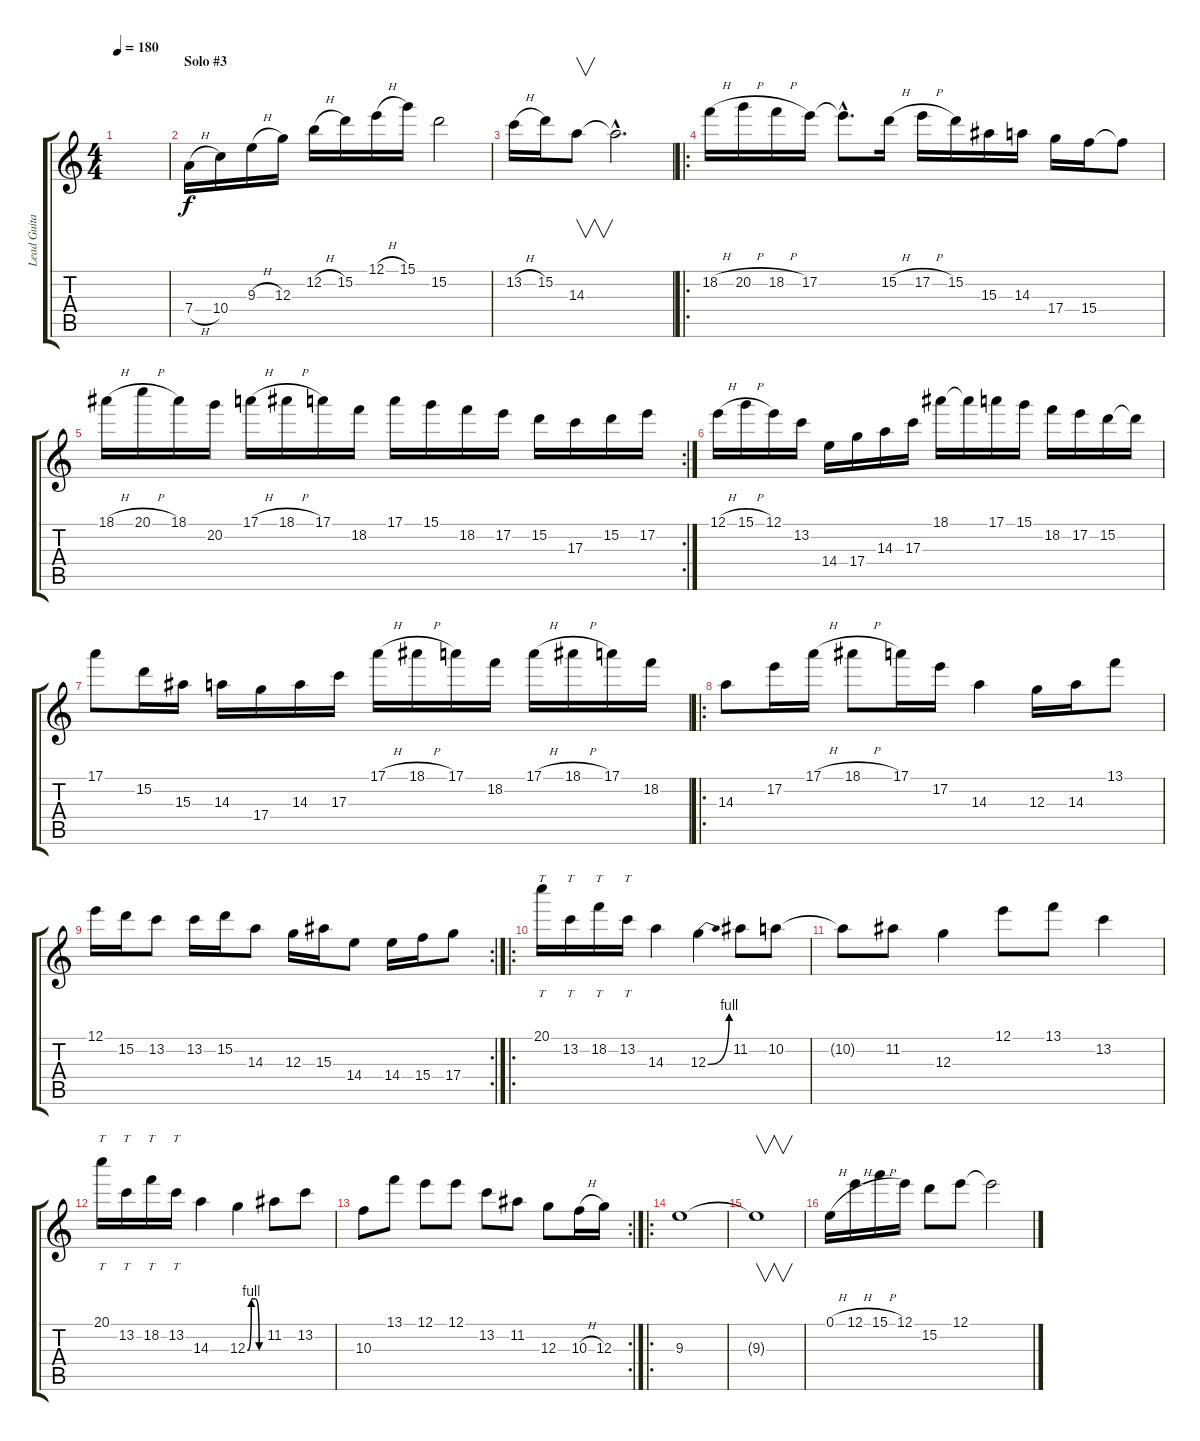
\track ("Lead Guitar " "Lead Guita") {instrument overdrivenguitar}
\staff {score tabs}
\tuning (E4 B3 G3 D3 A2 E2) {hide}
\ts (4 4)
\tempo 180
\clef g2
\ks c
|
\section ("" "Solo #3")
7.4{h}.16 10.4.16 9.3{h}.16 12.3.16 12.2{h}.16 15.2.16 12.1{h}.16 15.1.16 15.2.2 |
13.2{h}.16 15.2.16 14.3.8{v} 14.3{hac t}.2{d} |
\ro
18.2{h}.16 20.2{h}.16 18.2{h}.16 17.2.16 17.2{hac t}.8{d} 15.2{h}.16 17.2{h}.16 15.2.16 15.3.16 14.3.16 17.4.16 15.4.16 15.4{t}.8 |
\rc 2
18.1{h}.16 20.1{h}.16 18.1.16 20.2.16 17.1{h}.16 18.1{h}.16 17.1.16 18.2.16 17.1.16 15.1.16 18.2.16 17.2.16 15.2.16 17.3.16 15.2.16 17.2.16 |
12.1{h}.16 15.1{h}.16 12.1.16 13.2.16 14.4.16 17.4.16 14.3.16 17.3.16 18.1.16 18.1{t}.16 17.1.16 15.1.16 18.2.16 17.2.16 15.2.16 15.2{t}.16 |
17.1.8 15.2.16 15.3.16 14.3.16 17.4.16 14.3.16 17.3.16 17.1{h}.16 18.1{h}.16 17.1.16 18.2.16 17.1{h}.16 18.1{h}.16 17.1.16 18.2.16 |
\ro
14.3.8 17.2.16 17.1{h}.16 18.1{h}.8 17.1.16 17.2.16 14.3.4 12.3.16 14.3.16 13.1.8 |
\rc 2
12.1.16 15.2.16 13.2.8 13.2.16 15.2.16 14.3.8 12.3.16 15.3.16 14.4.8 14.4.16 15.4.16 17.4.8 |
\ro
20.1.16{tt} 13.2.16{tt} 18.2.16{tt} 13.2.16{tt} 14.3.4 12.3{be (bend 0 0 60 4)}.4 11.2.8 10.2.8 |
10.2{t}.8 11.2.8 12.3.4 12.1.8 13.1.8 13.2.4 |
20.1.16{tt} 13.2.16{tt} 18.2.16{tt} 13.2.16{tt} 14.3.4 12.3{be (custom 0 0 15 4 30 4 45 0 60 0)}.4 11.2.8 13.2.8 |
\rc 2
10.3.8 13.1.8 12.1.8 12.1.8 13.2.8 11.2.8 12.3.8 10.3{h}.16 12.3.16 |
\ro
9.3.1 |
9.3{t}.1{v} |
0.1{h}.16 12.1{h}.16 15.1{h}.16 12.1.16 15.2.8 12.1.8 12.1{t}.2
